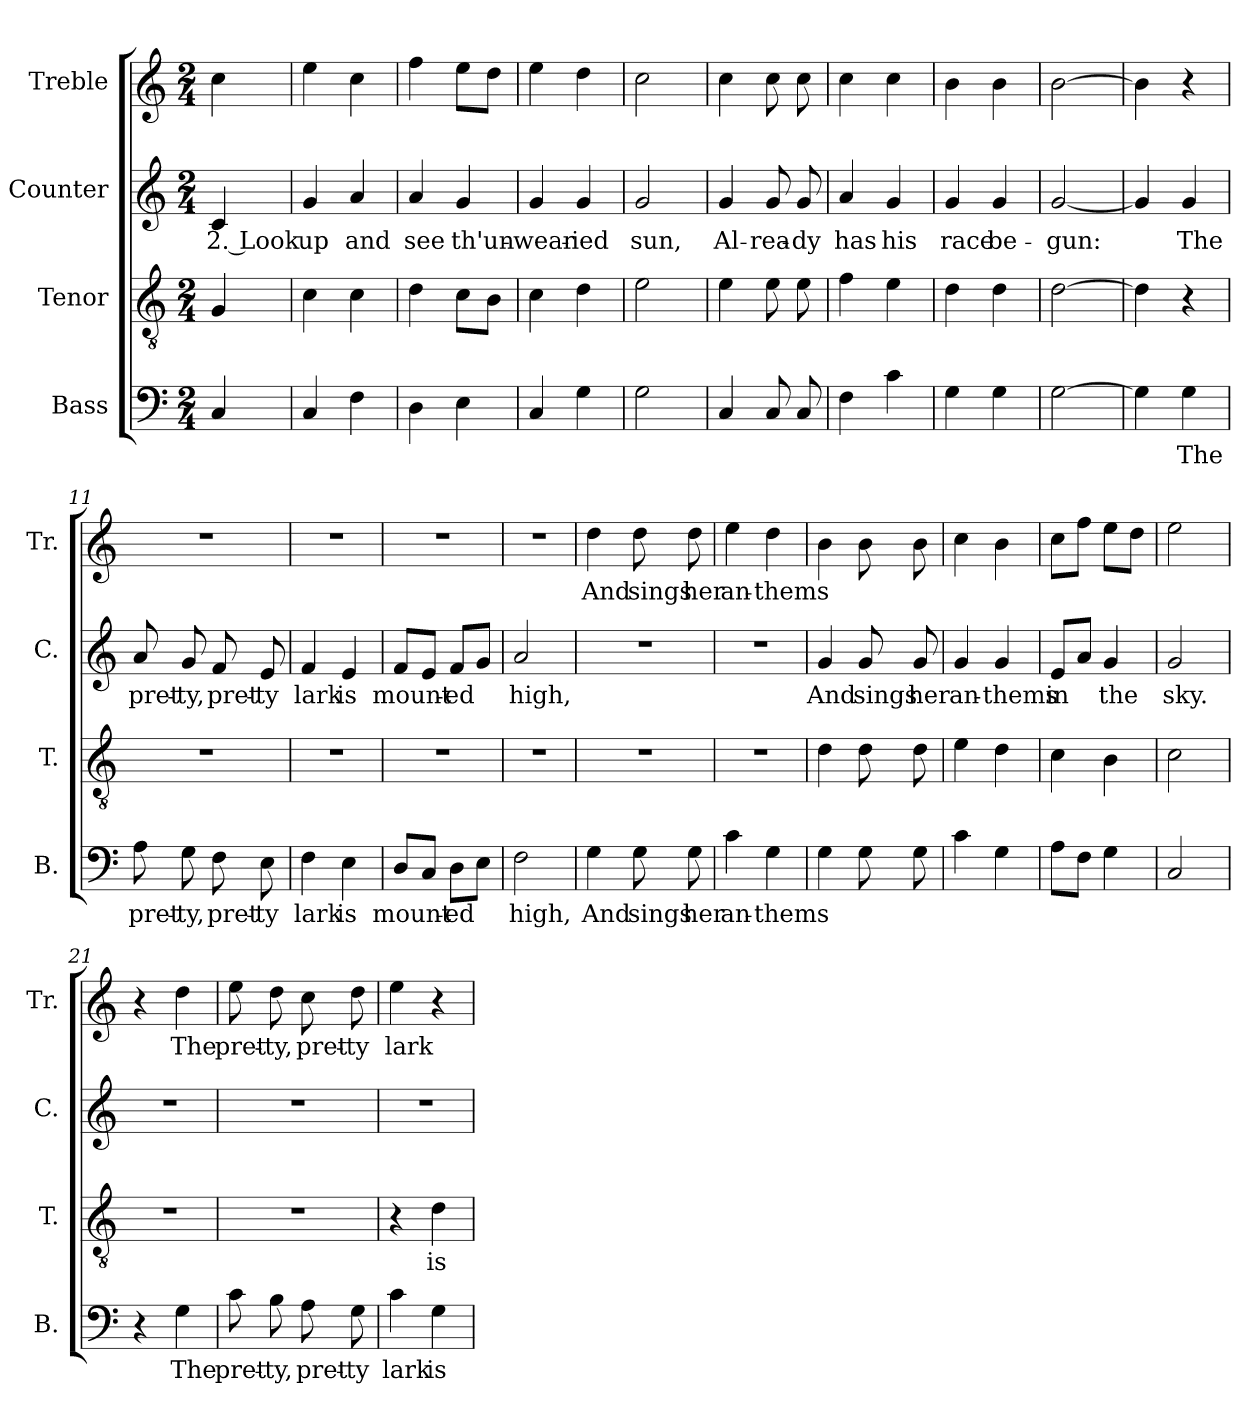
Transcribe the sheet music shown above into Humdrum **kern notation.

**kern	**text	**kern	**text	**kern	**text	**kern	**text
*part4	*part4	*part3	*part3	*part2	*part2	*part1	*part1
*staff4	*staff4	*staff3	*staff3	*staff2	*staff2	*staff1	*staff1
*I"Bass	*	*I"Tenor	*	*I"Counter	*	*I"Treble	*
*I'B.	*	*I'T.	*	*I'C.	*	*I'Tr.	*
*clefF4	*	*clefGv2	*	*clefG2	*	*clefG2	*
*k[]	*	*k[]	*	*k[]	*	*k[]	*
*M2/4	*	*M2/4	*	*M2/4	*	*M2/4	*
=1	=1	=1	=1	=1	=1	=1	=1
4C/	.	4G/	.	4c/	2. Look	4cc\	.
=2	=2	=2	=2	=2	=2	=2	=2
4C/	.	4c\	.	4g/	up	4ee\	.
4F\	.	4c\	.	4a/	and	4cc\	.
=3	=3	=3	=3	=3	=3	=3	=3
4D\	.	4d\	.	4a/	see	4ff\	.
4E\	.	8c\L	.	4g/	th'un-	8ee\L	.
.	.	8B\J	.	.	.	8dd\J	.
=4	=4	=4	=4	=4	=4	=4	=4
4C/	.	4c\	.	4g/	-wear-	4ee\	.
4G\	.	4d\	.	4g/	-ied	4dd\	.
=5	=5	=5	=5	=5	=5	=5	=5
2G\	.	2e\	.	2g/	sun,	2cc\	.
=6	=6	=6	=6	=6	=6	=6	=6
4C/	.	4e\	.	4g/	Al-	4cc\	.
8C/	.	8e\	.	8g/	-rea-	8cc\	.
8C/	.	8e\	.	8g/	-dy	8cc\	.
=7	=7	=7	=7	=7	=7	=7	=7
4F\	.	4f\	.	4a/	has	4cc\	.
4c\	.	4e\	.	4g/	his	4cc\	.
=8	=8	=8	=8	=8	=8	=8	=8
4G\	.	4d\	.	4g/	race	4b\	.
4G\	.	4d\	.	4g/	be-	4b\	.
=9	=9	=9	=9	=9	=9	=9	=9
[2G\	.	[2d\	.	[2g/	-gun:	[2b\	.
=10	=10	=10	=10	=10	=10	=10	=10
4G\]	.	4d\]	.	4g/]	.	4b\]	.
4G\	The	4r	.	4g/	The	4r	.
=11	=11	=11	=11	=11	=11	=11	=11
8A\	pret-	2r	.	8a/	pret-	2r	.
8G\	-ty,	.	.	8g/	-ty,	.	.
8F\	pret-	.	.	8f/	pret-	.	.
8E\	-ty	.	.	8e/	-ty	.	.
=12	=12	=12	=12	=12	=12	=12	=12
4F\	lark	2r	.	4f/	lark	2r	.
4E\	is	.	.	4e/	is	.	.
=13	=13	=13	=13	=13	=13	=13	=13
8D/L	mount-	2r	.	8f/L	mount-	2r	.
8C/J	.	.	.	8e/J	.	.	.
8D\L	-ed	.	.	8f/L	-ed	.	.
8E\J	.	.	.	8g/J	.	.	.
=14	=14	=14	=14	=14	=14	=14	=14
2F\	high,	2r	.	2a/	high,	2r	.
=15	=15	=15	=15	=15	=15	=15	=15
4G\	And	2r	.	2r	.	4dd\	And
8G\	sings	.	.	.	.	8dd\	sings
8G\	her	.	.	.	.	8dd\	her
=16	=16	=16	=16	=16	=16	=16	=16
4c\	an-	2r	.	2r	.	4ee\	an-
4G\	-thems	.	.	.	.	4dd\	-thems
=17	=17	=17	=17	=17	=17	=17	=17
4G\	.	4d\	.	4g/	And	4b\	.
8G\	.	8d\	.	8g/	sings	8b\	.
8G\	.	8d\	.	8g/	her	8b\	.
=18	=18	=18	=18	=18	=18	=18	=18
4c\	.	4e\	.	4g/	an-	4cc\	.
4G\	.	4d\	.	4g/	-thems	4b\	.
=19	=19	=19	=19	=19	=19	=19	=19
8A\L	.	4c\	.	8e/L	in	8cc\L	.
8F\J	.	.	.	8a/J	.	8ff\J	.
4G\	.	4B\	.	4g/	the	8ee\L	.
.	.	.	.	.	.	8dd\J	.
=20	=20	=20	=20	=20	=20	=20	=20
2C/	.	2c\	.	2g/	sky.	2ee\	.
=21	=21	=21	=21	=21	=21	=21	=21
4r	.	2r	.	2r	.	4r	.
4G\	The	.	.	.	.	4dd\	The
=22	=22	=22	=22	=22	=22	=22	=22
8c\	pret-	2r	.	2r	.	8ee\	pret-
8B\	-ty,	.	.	.	.	8dd\	-ty,
8A\	pret-	.	.	.	.	8cc\	pret-
8G\	-ty	.	.	.	.	8dd\	-ty
=23	=23	=23	=23	=23	=23	=23	=23
4c\	lark	4r	.	2r	.	4ee\	lark
4G\	is	4d\	is	.	.	4r	.
=	=	=	=	=	=	=	=
*-	*-	*-	*-	*-	*-	*-	*-
